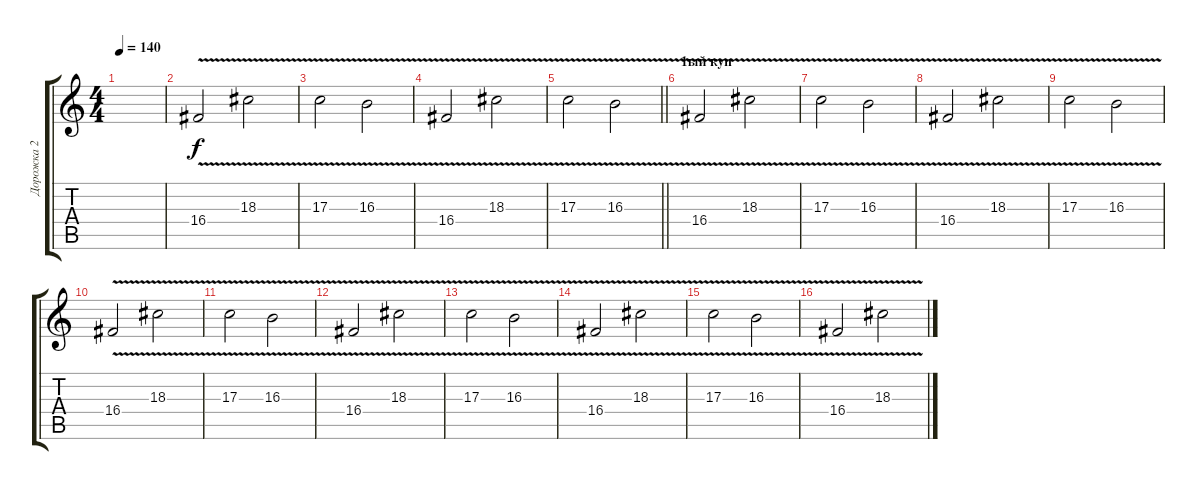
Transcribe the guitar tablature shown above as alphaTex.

\track ("Дорожка 2" "Дорожка 2") {instrument churchorgan}
\staff {score tabs}
\tuning (E4 B3 G3 D3 A2 E2) {hide}
\ts (4 4)
\tempo 140
\clef g2
\ks c
|
16.4{v}.2 18.3{v}.2 |
17.3{v}.2 16.3{v}.2 |
16.4{v}.2 18.3{v}.2 |
\barLineRight lightlight
17.3{v}.2 16.3{v}.2 |
\section ("" "1ый куп")
16.4{v}.2 18.3{v}.2 |
17.3{v}.2 16.3{v}.2 |
16.4{v}.2 18.3{v}.2 |
17.3{v}.2 16.3{v}.2 |
16.4{v}.2 18.3{v}.2 |
17.3{v}.2 16.3{v}.2 |
16.4{v}.2 18.3{v}.2 |
17.3{v}.2 16.3{v}.2 |
16.4{v}.2 18.3{v}.2 |
17.3{v}.2 16.3{v}.2 |
16.4{v}.2 18.3{v}.2
